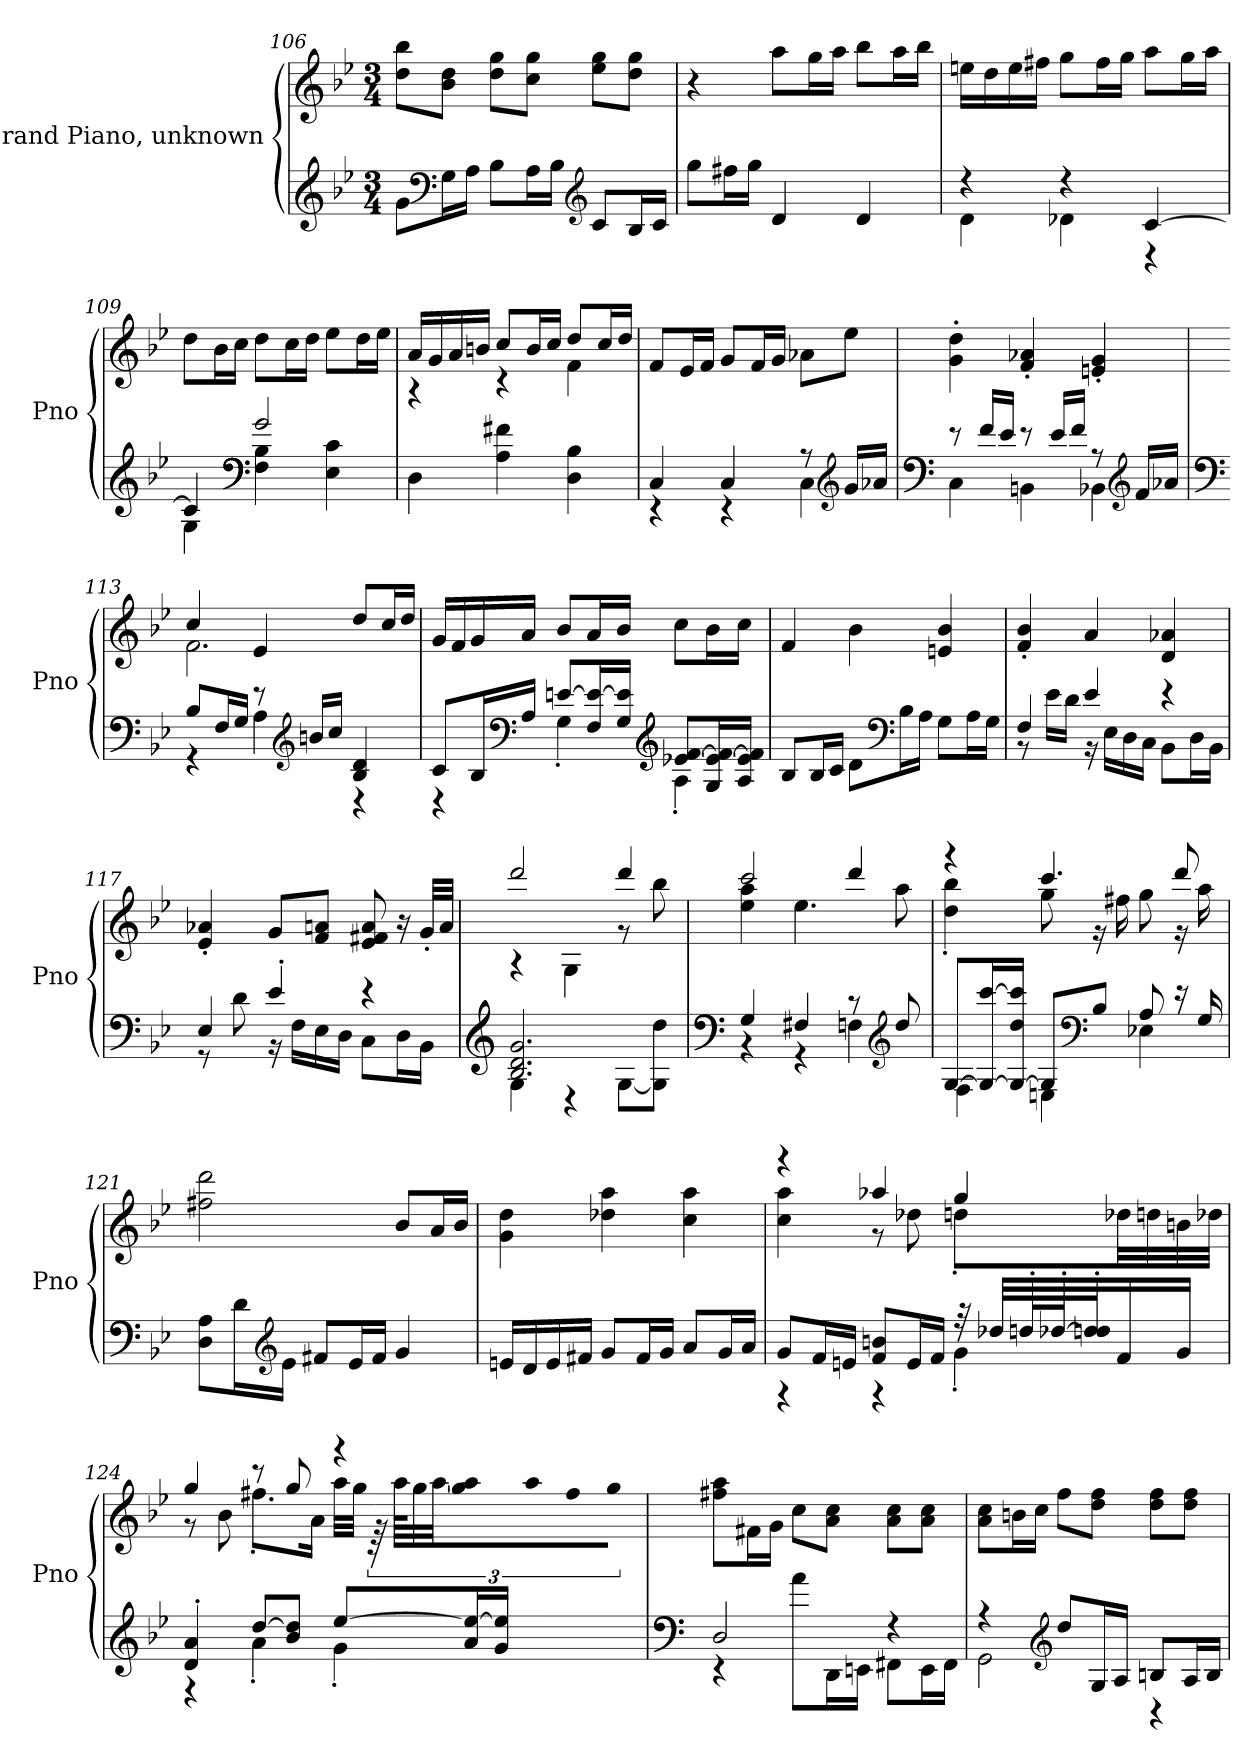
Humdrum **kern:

**kern	**kern
*part1	*part1
*staff2	*staff1
*I"Grand Piano, unknown	*
*I'Pno	*
*clefG2	*clefG2
*k[b-e-]	*k[b-e-]
*M3/4	*M3/4
=106	=106
8g\L	8dd\ 8bb-\L
*clefF4	*
16G\L	8b-\ 8dd\J
16A\JJ	.
8B-\L	8dd\ 8gg\L
16A\L	8cc\ 8gg\J
16B-\JJ	.
*clefG2	*
8c/L	8ee-\ 8gg\L
16B-/L	8dd\ 8gg\J
16c/JJ	.
!!LO:LB:g=z
=107	=107
8gg\L	4r
16ff#X\L	.
16gg\JJ	.
4d/	8aa\L
.	16gg\L
.	16aa\JJ
4d/	8bb-\L
.	16aa\L
.	16bb-\JJ
=108	=108
*^	*
4r	4d\	16een\LL
.	.	16dd\
.	.	16ee\
.	.	16ff#X\JJ
4r	4d-X\	8gg\L
.	.	16ff#\L
.	.	16gg\JJ
[4c/	4r	8aa\L
.	.	16gg\L
.	.	16aa\JJ
=109	=109	=109
4c/]	4G\	8dd\L
.	.	16b-\L
.	.	16cc\JJ
*clefF4	*	*
2g/	4F\ 4B-\	8dd\L
.	.	16cc\L
.	.	16dd\JJ
.	4E-\ 4c\	8ee-\L
.	.	16dd\L
.	.	16ee-\JJ
*v	*v	*
=110	=110
*	*^
4D\	16a/LL	4r
.	16g/	.
.	16a/	.
.	16bn/JJ	.
4A\ 4f#X\	8cc/L	4r
.	16b/L	.
.	16cc/JJ	.
4D\ 4B-\	8dd/L	4f\
.	16cc/L	.
.	16dd/JJ	.
*	*v	*v
!!LO:PB:g=z
=111	=111
*^	*
4C/	4r	8f/L
.	.	16e-/L
.	.	16f/JJ
4C/	4r	8g/L
.	.	16f/L
.	.	16g/JJ
8r	4C\	8a-X\L
*clefG2	*	*
16g/LL	.	8ee-\J
16a-X/JJ	.	.
=112	=112	=112
*clefF4	*	*
8r	4C\	4g\' 4dd\'
16f/LL	.	.
16e-/JJ	.	.
8r	4BBn\	4f/' 4a-X/'
16e-/LL	.	.
16f/JJ	.	.
8r	4BB-X\	4en/' 4g/'
*clefG2	*	*
16f/LL	.	.
16a-X/JJ	.	.
=113	=113	=113
*clefF4	*	*
*	*	*^
8B-/L	4r	4cc/	2.f\
16F/L	.	.	.
16G/JJ	.	.	.
8r	4A\	4e-/	.
*clefG2	*	*	*
16bn/LL	.	.	.
16cc/JJ	.	.	.
4B-/ 4d/	4r	8dd/L	.
.	.	16cc/L	.
.	.	16dd/JJ	.
*	*	*v	*v
!!LO:LB:g=z
=114	=114	=114
8c/L	4r	16g/LL
.	.	16f/
16B-/L	.	16g/
*clefF4	*	*
16A/JJ	.	16a/JJ
[8en/L	4G'\	8b-/L
16F/ 16e/_L	.	16a/L
16G/ 16e/]JJ	.	16b-/JJ
*clefG2	*	*
[8e-X/ [8f/L	4A'\	8cc\L
16G/ 16e-/_ 16f/_L	.	16b-\L
16A/ 16e-/] 16f/]JJ	.	16cc\JJ
*v	*v	*
=115	=115
8B-/L	4f/
16B-/L	.
16c/JJ	.
8d\L	4b-\
*clefF4	*
16B-\L	.
16A\JJ	.
8G\L	4en/ 4b-/
16A\L	.
16G\JJ	.
=116	=116
*^	*
4F/	8r	4f/' 4b-/'
.	16e-\LL	.
.	16d\JJ	.
4e-/	16r	4a/
.	16E-\LL	.
.	16D\	.
.	16C\JJ	.
4r	8BB-\L	4d/ 4a-X/
.	16D\L	.
.	16BB-\JJ	.
!!LO:LB:g=z
=117	=117	=117
4E-/	8r	4e-/' 4a-X/'
.	8d\	.
4e-'/	16r	8g/L
.	16F\LL	.
.	16E-\	8f/ 8an/J
.	16D\JJ	.
4r	8C\L	8e-/ 8f#X/ 8a/
.	16D\L	16r
.	16BB-\JJ	32g'/LLL
.	.	32a/JJJ
=118	=118	=118
*clefG2	*	*
*	*	*^
2.B-/ 2.d/ 2.g/	4G\	2ddd/	4r
.	4r	.	4G\
.	[8G\L	4ddd/	8r
.	8G\] 8dd\J	.	8bb-\
=119	=119	=119	=119
*clefF4	*	*	*
4G/	4r	2ccc/	4ee-\ 4aa\
4F#X/	4r	.	4.ee-\
8r	4Fn\	4ddd/	.
*clefG2	*	*	*
8dd/	.	.	8aa\
=120	=120	=120	=120
[8G/L	4F\	4r	4dd\' 4bb-\'
16G/_ [16ccc/L	.	.	.
16G/_ 16dd/ 16ccc/]JJ	.	.	.
8G/L]	4En\	4.ccc/	8gg\
*clefF4	*	*	*
8B-/J	.	.	16r
.	.	.	16ff#X\
8A/	4E-X\	.	8gg\
16r	.	8ddd/	16r
16G/	.	.	16aa\
*v	*v	*	*
*	*v	*v
!!LO:LB:g=z
=121	=121
8D\ 8A\L	2ff#X\ 2ddd\
16d\L	.
*clefG2	*
16e-\JJ	.
8f#X/L	.
16e-/L	.
16f#/JJ	.
4g/	8b-/L
.	16a/L
.	16b-/JJ
=122	=122
16en/LL	4g\ 4dd\
16d/	.
16e/	.
16f#X/JJ	.
8g/L	4dd-X\ 4aa\
16f#/L	.
16g/JJ	.
8a/L	4cc\ 4aa\
16g/L	.
16a/JJ	.
=123	=123
*^	*^
8g/L	4r	4r	4cc\ 4aa\
16f/L	.	.	.
16en/JJ	.	.	.
8f/ 8bn/L	4r	4aa-X/	8r
16e/L	.	.	8dd-X\
16f/JJ	.	.	.
32r	4g'\	4gg/	8ddn'\L
32dd-X/LLL	.	.	.
64ddn'/L	.	.	.
[64dd-X'/J	.	.	.
32dd-/]' 32ddn/'J	.	.	.
16f/	.	.	32dd-X\LL
.	.	.	32ddn\
16g/JJ	.	.	32bn\
.	.	.	32dd-X\JJJ
!!LO:LB:g=z	!!
=124	=124	=124	=124
4d/' 4a/'	4r	4gg/	8r
.	.	.	8b-\
[8dd/L	4a'\	8r	8.ff#X'\L
8b-/ 8dd/]J	.	8gg/	.
.	.	.	16a\Jk
[8ee-/L	4g'\	4r	32aa\LLL
.	.	.	32gg\JJJ
.	.	.	96r
.	.	.	96aa\KLLL
.	.	.	48gg\
.	.	.	[48aa\
16a/ 16ee-/_L	.	.	32gg\ 32aa\]
.	.	.	32aa\
16g/ 16ee-/]JJ	.	.	32ff#\
.	.	.	32gg\JJJ
*	*	*v	*v
=125	=125	=125
*clefF4	*	*
2D/	4r	8ff#X\ 8aa\L
.	.	16f#X\L
.	.	16g\JJ
.	8a\L	8cc\L
.	16DD\L	8a\ 8cc\J
.	16EEn\JJ	.
4r	8FF#X\L	8a\ 8cc\L
.	16EE\L	8a\ 8cc\J
.	16FF#\JJ	.
=126	=126	=126
4r	2GG\	8a\ 8cc\L
.	.	16bn\L
.	.	16cc\JJ
*clefG2	*	*
8dd/L	.	8ff\L
16G/L	.	8dd\ 8ff\J
16A/JJ	.	.
8Bn/L	4r	8dd\ 8ff\L
16A/L	.	8dd\ 8ff\J
16B/JJ	.	.
*v	*v	*
=	=
*-	*-
